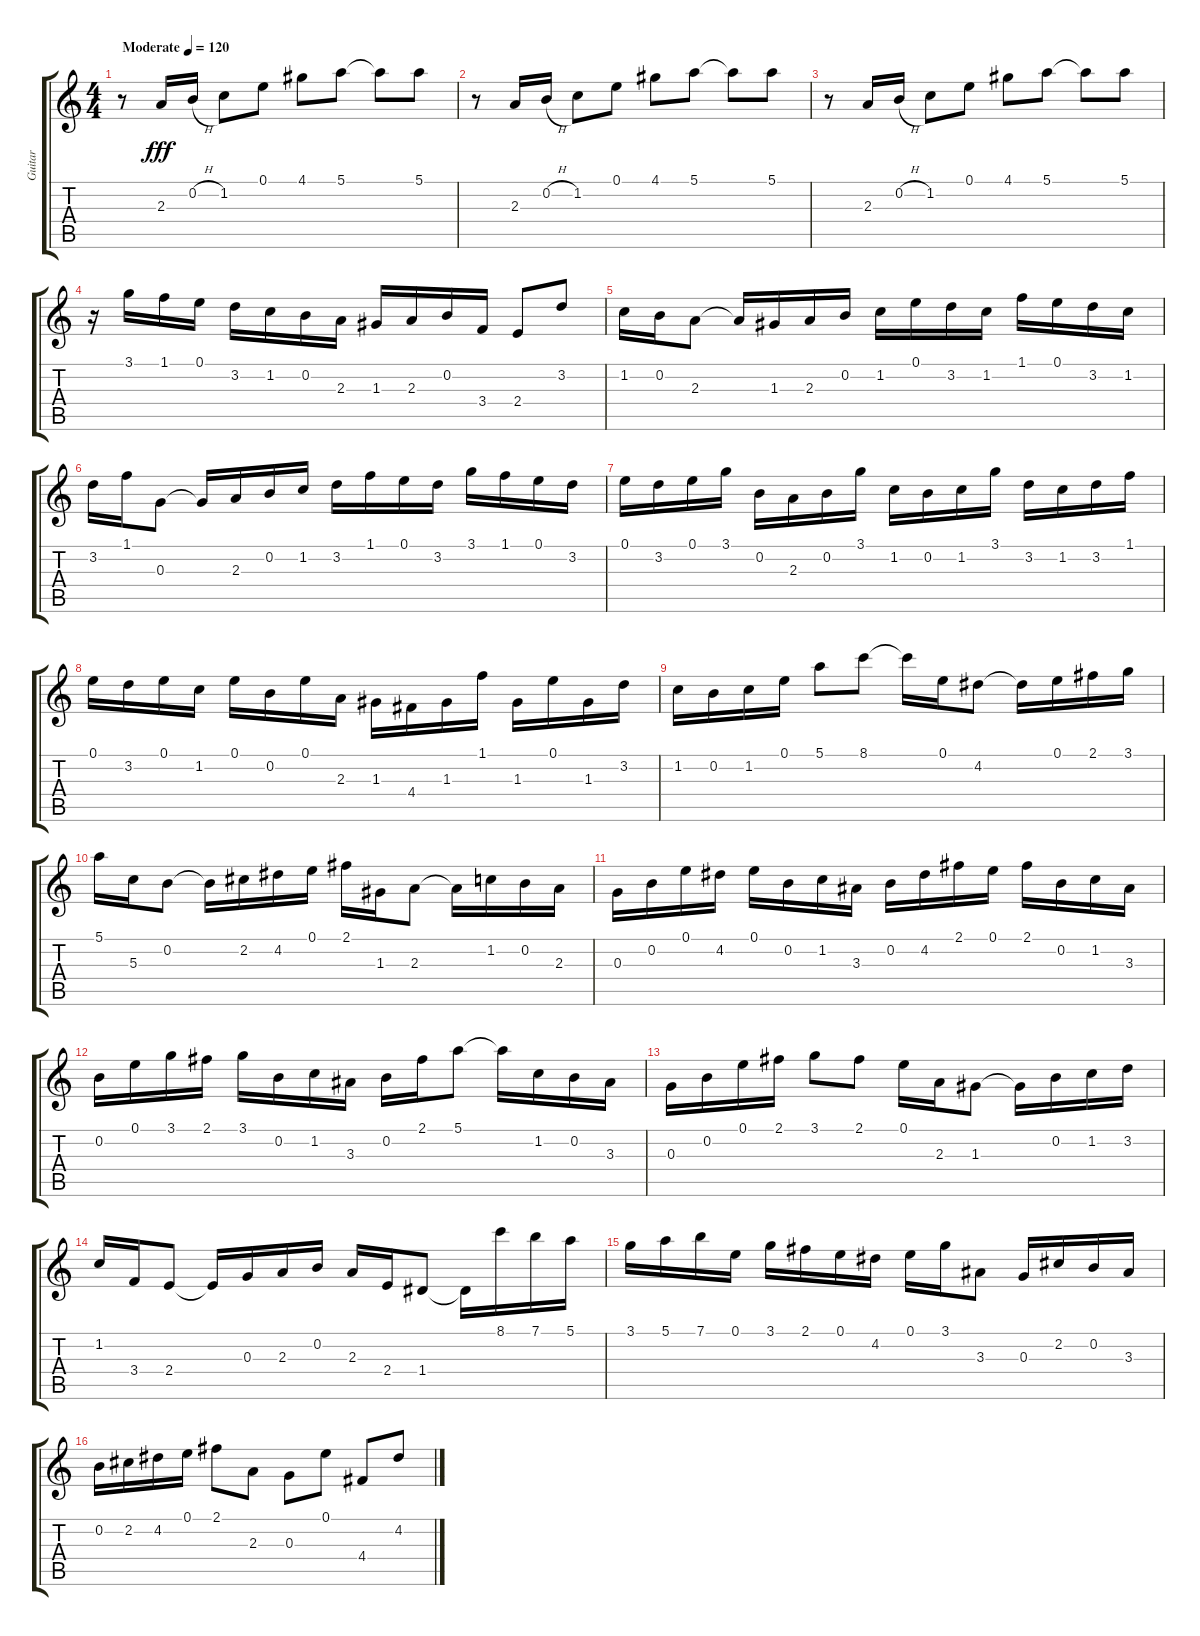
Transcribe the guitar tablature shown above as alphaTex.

\track ("Guitar" "Guitar") {instrument acousticguitarsteel}
\staff {score tabs}
\tuning (E4 B3 G3 D3 A2 E2) {hide}
\ts (4 4)
\tempo (120 "Moderate")
\clef g2
\ks c
r.8{dy fff instrument acousticguitarsteel} 2.3.16 0.2{h}.16 1.2.8 0.1.8 4.1.8 5.1.8 5.1{t}.8 5.1.8 |
r.8 2.3.16 0.2{h}.16 1.2.8 0.1.8 4.1.8 5.1.8 5.1{t}.8 5.1.8 |
r.8 2.3.16 0.2{h}.16 1.2.8 0.1.8 4.1.8 5.1.8 5.1{t}.8 5.1.8 |
r.16 3.1.16 1.1.16 0.1.16 3.2.16 1.2.16 0.2.16 2.3.16 1.3.16 2.3.16 0.2.16 3.4.16 2.4.8 3.2.8 |
1.2.16 0.2.16 2.3.8 2.3{t}.16 1.3.16 2.3.16 0.2.16 1.2.16 0.1.16 3.2.16 1.2.16 1.1.16 0.1.16 3.2.16 1.2.16 |
3.2.16 1.1.16 0.3.8 0.3{t}.16 2.3.16 0.2.16 1.2.16 3.2.16 1.1.16 0.1.16 3.2.16 3.1.16 1.1.16 0.1.16 3.2.16 |
0.1.16 3.2.16 0.1.16 3.1.16 0.2.16 2.3.16 0.2.16 3.1.16 1.2.16 0.2.16 1.2.16 3.1.16 3.2.16 1.2.16 3.2.16 1.1.16 |
0.1.16 3.2.16 0.1.16 1.2.16 0.1.16 0.2.16 0.1.16 2.3.16 1.3.16 4.4.16 1.3.16 1.1.16 1.3.16 0.1.16 1.3.16 3.2.16 |
1.2.16 0.2.16 1.2.16 0.1.16 5.1.8 8.1.8 8.1{t}.16 0.1.16 4.2.8 4.2{t}.16 0.1.16 2.1.16 3.1.16 |
5.1.16 5.3.16 0.2.8 0.2{t}.16 2.2.16 4.2.16 0.1.16 2.1.16 1.3.16 2.3.8 2.3{t}.16 1.2.16 0.2.16 2.3.16 |
0.3.16 0.2.16 0.1.16 4.2.16 0.1.16 0.2.16 1.2.16 3.3.16 0.2.16 4.2.16 2.1.16 0.1.16 2.1.16 0.2.16 1.2.16 3.3.16 |
0.2.16 0.1.16 3.1.16 2.1.16 3.1.16 0.2.16 1.2.16 3.3.16 0.2.16 2.1.16 5.1.8 5.1{t}.16 1.2.16 0.2.16 3.3.16 |
0.3.16 0.2.16 0.1.16 2.1.16 3.1.8 2.1.8 0.1.16 2.3.16 1.3.8 1.3{t}.16 0.2.16 1.2.16 3.2.16 |
1.2.16 3.4.16 2.4.8 2.4{t}.16 0.3.16 2.3.16 0.2.16 2.3.16 2.4.16 1.4.8 1.4{t}.16 8.1.16 7.1.16 5.1.16 |
3.1.16 5.1.16 7.1.16 0.1.16 3.1.16 2.1.16 0.1.16 4.2.16 0.1.16 3.1.16 3.3.8 0.3.16 2.2.16 0.2.16 3.3.16 |
0.2.16 2.2.16 4.2.16 0.1.16 2.1.8 2.3.8 0.3.8 0.1.8 4.4.8 4.2.8
